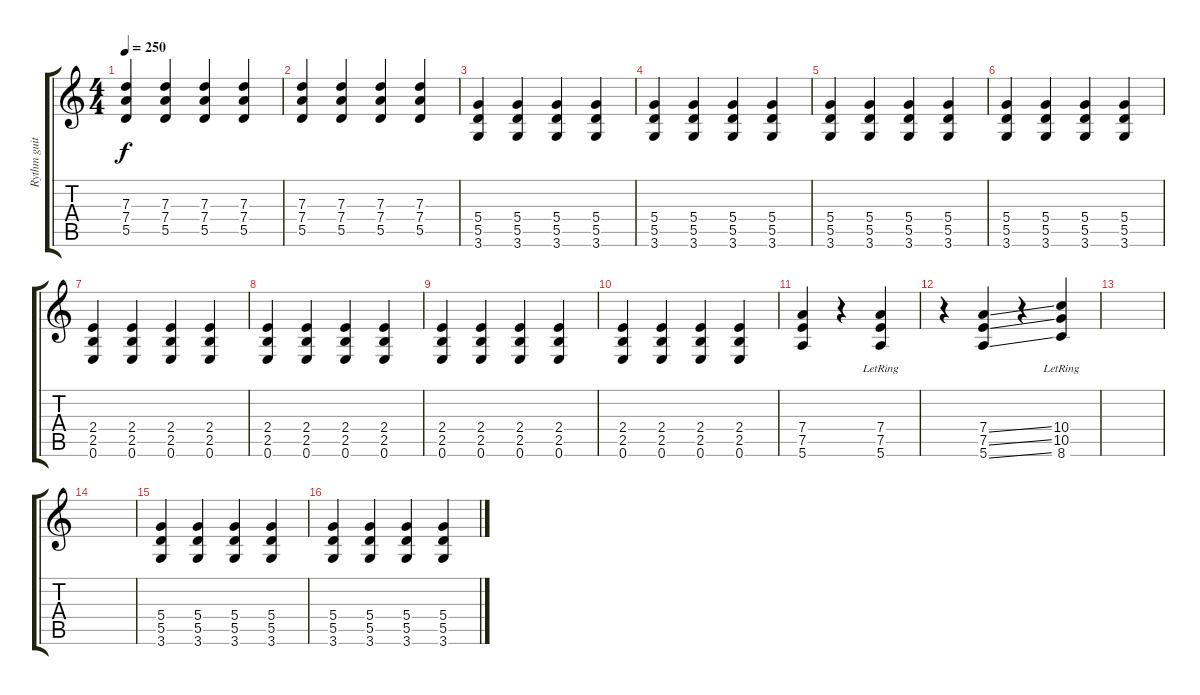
\track ("Rythm guitar" "Rythm guit") {instrument distortionguitar}
\staff {score tabs}
\tuning (E4 B3 G3 D3 A2 E2) {hide}
\ts (4 4)
\tempo 250
\clef g2
\ks c
(7.3 7.4 5.5).4{dy f} (7.3 7.4 5.5).4 (7.3 7.4 5.5).4 (7.3 7.4 5.5).4 |
(7.3 7.4 5.5).4 (7.3 7.4 5.5).4 (7.3 7.4 5.5).4 (7.3 7.4 5.5).4 |
(5.4 5.5 3.6).4 (5.4 5.5 3.6).4 (5.4 5.5 3.6).4 (5.4 5.5 3.6).4 |
(5.4 5.5 3.6).4 (5.4 5.5 3.6).4 (5.4 5.5 3.6).4 (5.4 5.5 3.6).4 |
(5.4 5.5 3.6).4 (5.4 5.5 3.6).4 (5.4 5.5 3.6).4 (5.4 5.5 3.6).4 |
(5.4 5.5 3.6).4 (5.4 5.5 3.6).4 (5.4 5.5 3.6).4 (5.4 5.5 3.6).4 |
(2.4 2.5 0.6).4 (2.4 2.5 0.6).4 (2.4 2.5 0.6).4 (2.4 2.5 0.6).4 |
(2.4 2.5 0.6).4 (2.4 2.5 0.6).4 (2.4 2.5 0.6).4 (2.4 2.5 0.6).4 |
(2.4 2.5 0.6).4 (2.4 2.5 0.6).4 (2.4 2.5 0.6).4 (2.4 2.5 0.6).4 |
(2.4 2.5 0.6).4 (2.4 2.5 0.6).4 (2.4 2.5 0.6).4 (2.4 2.5 0.6).4 |
(7.4 7.5 5.6).4 r.4 (7.4{lr} 7.5{lr} 5.6{lr}).4 |
r.4 (7.4{ss} 7.5{ss} 5.6{ss}).4 r.4 (10.4{lr} 10.5{lr} 8.6{lr}).4 |
|
|
(5.4 5.5 3.6).4 (5.4 5.5 3.6).4 (5.4 5.5 3.6).4 (5.4 5.5 3.6).4 |
(5.4 5.5 3.6).4 (5.4 5.5 3.6).4 (5.4 5.5 3.6).4 (5.4 5.5 3.6).4
